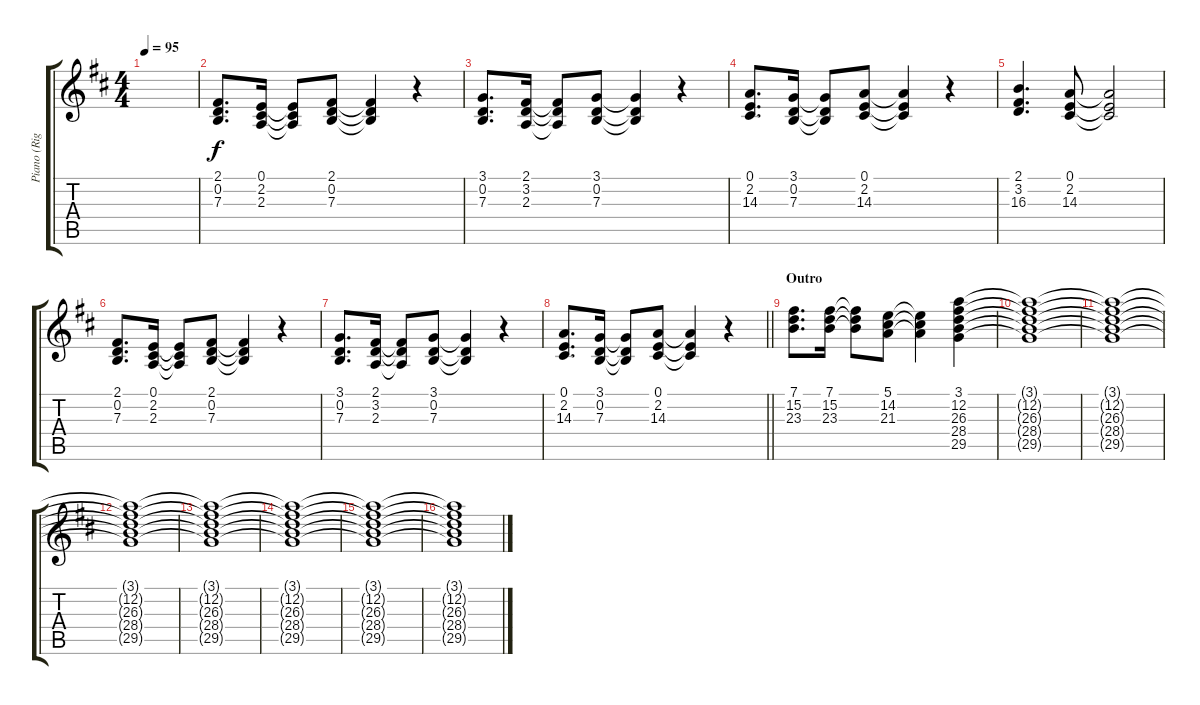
\track ("Piano (Right)" "Piano (Rig") {instrument honkytonkpiano}
\staff {score tabs}
\tuning (E4 B3 G3 D3 A2 E2) {hide}
\ts (4 4)
\tempo 95
\clef g2
\ks d
|
(2.1 0.2 7.3).8{d} (0.1 2.2 2.3).16 (0.1{t} 2.2{t} 2.3{t}).8 (2.1 0.2 7.3).8 (2.1{t} 0.2{t} 7.3{t}).4 r.4 |
(3.1 0.2 7.3).8{d} (2.1 3.2 2.3).16 (2.1{t} 3.2{t} 2.3{t}).8 (3.1 0.2 7.3).8 (3.1{t} 0.2{t} 7.3{t}).4 r.4 |
(0.1 2.2 14.3).8{d} (3.1 0.2 7.3).16 (3.1{t} 0.2{t} 7.3{t}).8 (0.1 2.2 14.3).8 (0.1{t} 2.2{t} 14.3{t}).4 r.4 |
(2.1 3.2 16.3).4{d} (0.1 2.2 14.3).8 (0.1{t} 2.2{t} 14.3{t}).2 |
(2.1 0.2 7.3).8{d} (0.1 2.2 2.3).16 (0.1{t} 2.2{t} 2.3{t}).8 (2.1 0.2 7.3).8 (2.1{t} 0.2{t} 7.3{t}).4 r.4 |
(3.1 0.2 7.3).8{d} (2.1 3.2 2.3).16 (2.1{t} 3.2{t} 2.3{t}).8 (3.1 0.2 7.3).8 (3.1{t} 0.2{t} 7.3{t}).4 r.4 |
\barLineRight lightlight
(0.1 2.2 14.3).8{d} (3.1 0.2 7.3).16 (3.1{t} 0.2{t} 7.3{t}).8 (0.1 2.2 14.3).8 (0.1{t} 2.2{t} 14.3{t}).4 r.4 |
\section ("" "Outro")
(7.1 15.2 23.3).8{d} (7.1 15.2 23.3).16 (7.1{t} 15.2{t} 23.3{t}).8 (5.1 14.2 21.3).8 (5.1{t} 14.2{t} 21.3{t}).4 (3.1 12.2 26.3 28.4 29.5).4{volume 10 instrument synthstrings1} |
(3.1{t} 12.2{t} 26.3{t} 28.4{t} 29.5{t}).1 |
(3.1{t} 12.2{t} 26.3{t} 28.4{t} 29.5{t}).1 |
(3.1{t} 12.2{t} 26.3{t} 28.4{t} 29.5{t}).1 |
(3.1{t} 12.2{t} 26.3{t} 28.4{t} 29.5{t}).1 |
(3.1{t} 12.2{t} 26.3{t} 28.4{t} 29.5{t}).1 |
(3.1{t} 12.2{t} 26.3{t} 28.4{t} 29.5{t}).1 |
(3.1{t} 12.2{t} 26.3{t} 28.4{t} 29.5{t}).1
